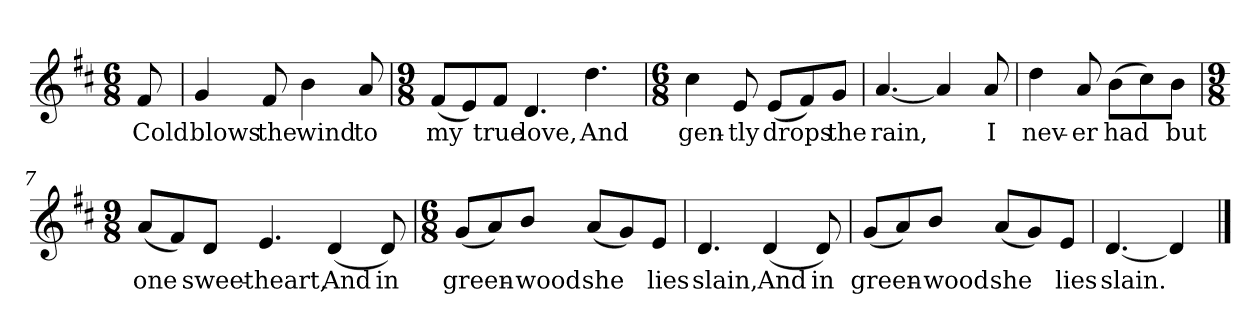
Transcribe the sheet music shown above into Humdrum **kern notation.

**kern	**text
*part1	*part1
*staff1	*staff1
*clefG2	*
*k[f#c#]	*
*D:	*
*M6/8	*
=1	=1
!	!LO:LY:b
8f#/	Cold
=2	=2
!	!LO:LY:b
4g/	blows
!	!LO:LY:b
8f#/	the
!	!LO:LY:b
4b\	wind
!	!LO:LY:b
8a/	to
=3	=3
*M9/8	*
!	!LO:LY:b
(<8f#/L	my
8e/)	.
!	!LO:LY:b
8f#/J	true
!	!LO:LY:b
4.d/	love,
!	!LO:LY:b
4.dd\	And
=4	=4
*M6/8	*
!	!LO:LY:b
4cc#\	gen-
!	!LO:LY:b
8e/	-tly
!	!LO:LY:b
(<8e/L	drops
8f#/)	.
!	!LO:LY:b
8g/J	the
=5	=5
!	!LO:LY:b
[4.a/	rain,
4a/]	.
!	!LO:LY:b
8a/	I
=6	=6
!	!LO:LY:b
4dd\	nev-
!	!LO:LY:b
8a/	-er
!	!LO:LY:b
(>8b\L	had
8cc#\)	.
!	!LO:LY:b
8b\J	but
!!LO:LB:g=z
=7	=7
*M9/8	*
!	!LO:LY:b
(<8a/L	one
8f#/)	.
!	!LO:LY:b
8d/J	sweet-
!	!LO:LY:b
4.e/	-heart,
!	!LO:LY:b
(<4d/	And
!	!LO:LY:b
8d/)	in
=8	=8
*M6/8	*
!	!LO:LY:b
(<8g/L	green-
8a/)	.
!	!LO:LY:b
8b/J	-wood
!	!LO:LY:b
(<8a/L	she
8g/)	.
!	!LO:LY:b
8e/J	lies
=9	=9
!	!LO:LY:b
4.d/	slain,
!	!LO:LY:b
(<4d/	And
!	!LO:LY:b
8d/)	in
=10	=10
!	!LO:LY:b
(<8g/L	green-
8a/)	.
!	!LO:LY:b
8b/J	-wood
!	!LO:LY:b
(<8a/L	she
8g/)	.
!	!LO:LY:b
8e/J	lies
=11	=11
!	!LO:LY:b
[4.d/	slain.
4d/]	.
==	==
*-	*-
